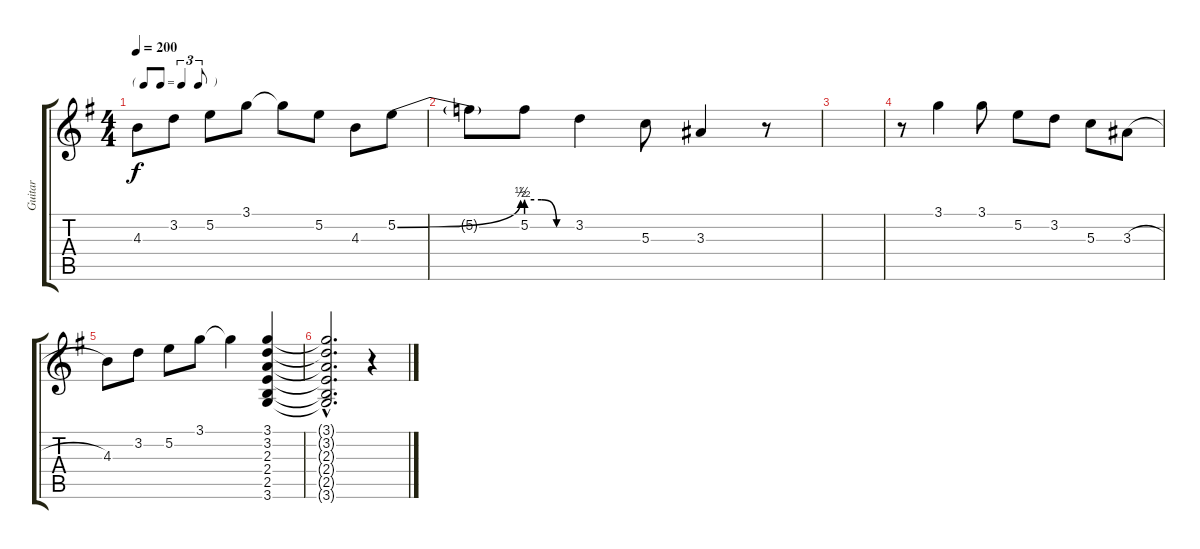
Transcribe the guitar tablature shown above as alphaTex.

\track ("Guitar" "Guitar") {instrument electricguitarjazz}
\staff {score tabs}
\tuning (E4 B3 G3 D3 A2 E2) {hide}
\ts (4 4)
\tf triplet8th
\tempo 200
\clef g2
\ks g
4.3.8{dy f} 3.2.8 5.2.8 3.1.8 3.1{t}.8 5.2.8 4.3.8 5.2{be (bend 0 0 60 2)}.8 |
5.2{t}.8 5.2{be (custom 0 2 20 2 40 0 60 0)}.8 3.2.4 5.3.8 3.3.4 r.8 |
|
r.8 3.1.4 3.1.8 5.2.8 3.2.8 5.3.8 3.3{h}.8 |
4.3.8 3.2.8 5.2.8 3.1.8 3.1{t}.4 (3.1 3.2 2.3 2.4 2.5 3.6).4 |
(3.1{hac t} 3.2{hac t} 2.3{hac t} 2.4{hac t} 2.5{hac t} 3.6{hac t}).2{d} r.4
